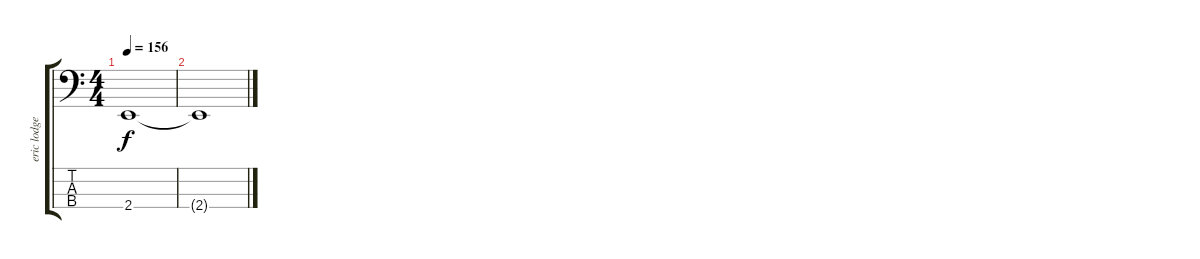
\track ("eric lodge" "eric lodge") {instrument electricbasspick}
\staff {score tabs}
\tuning (G2 D2 A1 D1) {hide}
\ts (4 4)
\tempo 156
\clef f4
\ks c
2.4{t}.1{dy f} |
2.4{t}.1
